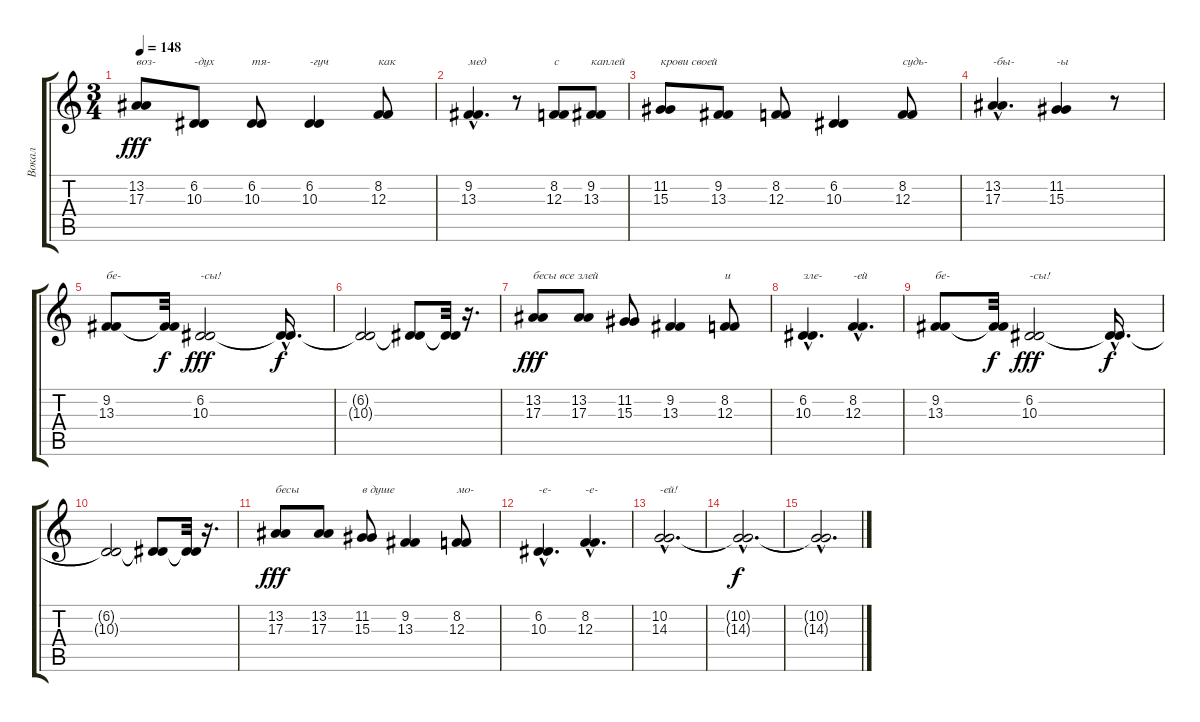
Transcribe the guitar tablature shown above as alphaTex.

\track ("Вокал" "Вокал") {instrument voiceoohs}
\staff {score tabs}
\tuning (D4 A3 F3 C3 G2 D2) {hide}
\ts (3 4)
\tempo 148
\clef g2
\ks c
(13.2 17.3).8{txt "воз-" dy fff} (6.2 10.3).8{txt "-дух"} (6.2 10.3).8{txt "тя-"} (6.2 10.3).4{txt "-гуч"} (8.2 12.3).8{txt "как"} |
(9.2{hac} 13.3{hac}).4{d txt "мед"} r.8 (8.2 12.3).8{txt "с"} (9.2 13.3).8{txt "каплей"} |
(11.2 15.3).8{txt "крови своей"} (9.2 13.3).8 (8.2 12.3).8 (6.2 10.3).4 (8.2 12.3).8{txt "судь-"} |
(13.2{hac} 17.3{hac}).4{d txt "-бы-"} (11.2 15.3).4{txt "-ы"} r.8 |
(9.2 13.3).8{txt "бе-"} (9.2{t} 13.3{t}).32{dy f} (6.2 10.3).2{txt "-сы!" dy fff} (6.2{hac t} 10.3{hac t}).16{d dy f} |
(6.2{t} 10.3{t}).2 (6.2{t} 10.3{t}).8 (6.2{t} 10.3{t}).32 r.16{d} |
(13.2 17.3).8{txt "бесы все злей" dy fff} (13.2 17.3).8 (11.2 15.3).8 (9.2 13.3).4 (8.2 12.3).8{txt "и"} |
(6.2{hac} 10.3{hac}).4{d txt "зле-"} (8.2{hac} 12.3{hac}).4{d txt "-ей"} |
(9.2 13.3).8{txt "бе-"} (9.2{t} 13.3{t}).32{dy f} (6.2 10.3).2{txt "-сы!" dy fff} (6.2{hac t} 10.3{hac t}).16{d dy f} |
(6.2{t} 10.3{t}).2 (6.2{t} 10.3{t}).8 (6.2{t} 10.3{t}).32 r.16{d} |
(13.2 17.3).8{txt "бесы" dy fff} (13.2 17.3).8 (11.2 15.3).8{txt "в душе"} (9.2 13.3).4 (8.2 12.3).8{txt "мо-"} |
(6.2{hac} 10.3{hac}).4{d txt "-е-"} (8.2{hac} 12.3{hac}).4{d txt "-е-"} |
(10.2{hac} 14.3{hac}).2{d txt "-ей!"} |
(10.2{hac t} 14.3{hac t}).2{d dy f} |
(10.2{hac t} 14.3{hac t}).2{d}
